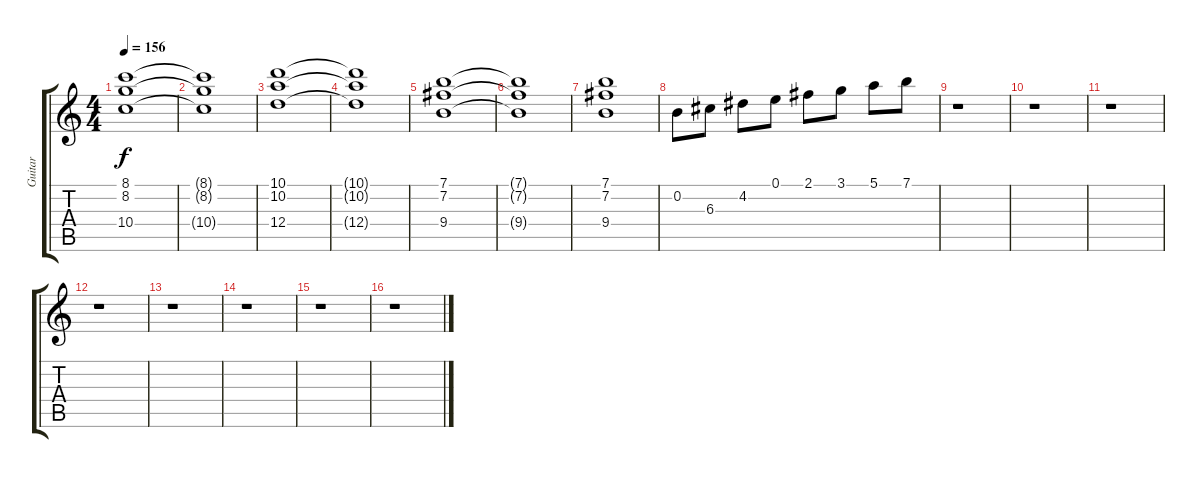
\track (" Guitar" " Guitar") {instrument distortionguitar}
\staff {score tabs}
\tuning (E4 B3 G3 D3 A2 E2) {hide}
\ts (4 4)
\tempo 156
\clef g2
\ks c
(8.1 8.2 10.4).1{dy f} |
(8.1{t} 8.2{t} 10.4{t}).1 |
(10.1 10.2 12.4).1 |
(10.1{t} 10.2{t} 12.4{t}).1 |
(7.1 7.2 9.4).1 |
(7.1{t} 7.2{t} 9.4{t}).1 |
(7.1 7.2 9.4).1 |
0.2.8 6.3.8 4.2.8 0.1.8 2.1.8 3.1.8 5.1.8 7.1.8 |
r.1 |
r.1 |
r.1 |
r.1 |
r.1 |
r.1 |
r.1 |
r.1
